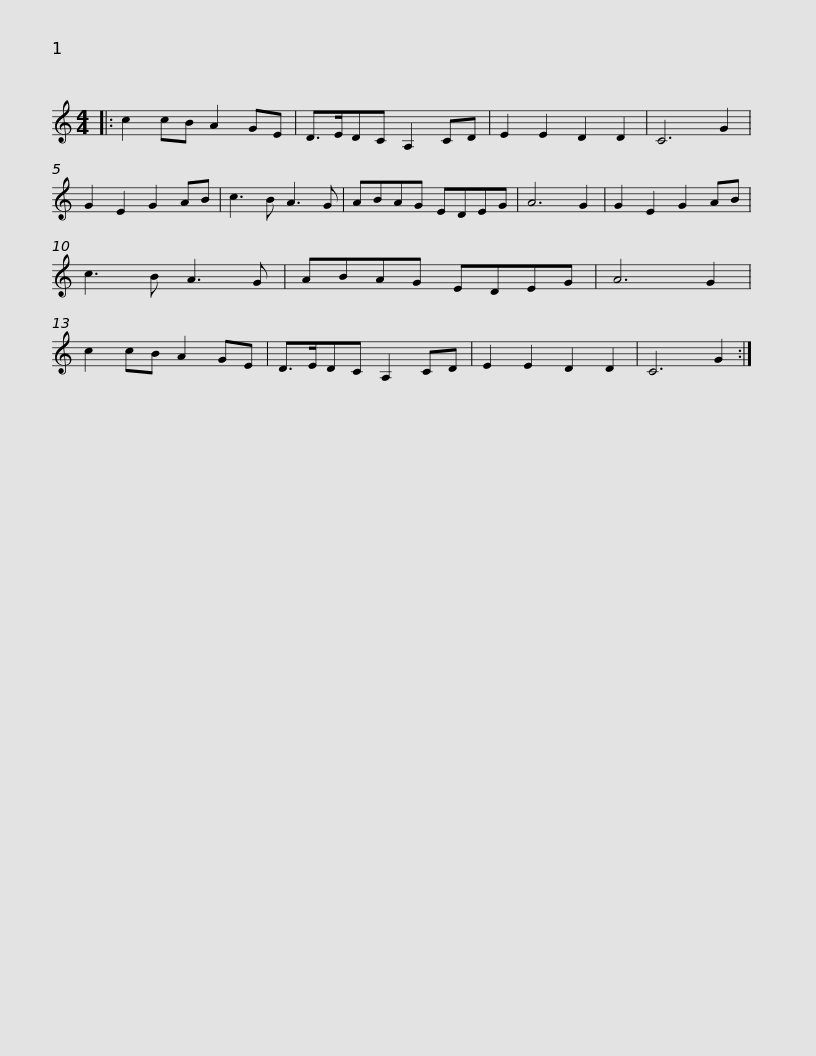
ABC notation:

X:1
L:1/8
M:4/4
I:linebreak $
K:C
V:1 treble
V:1
|: c2 cB A2 GE | D>EDC A,2 CD | E2 E2 D2 D2 | C6 G2 | G2 E2 G2 AB | %5
 c3 B A3 G | ABAG EDEG | A6 G2 |$ G2 E2 G2 AB | c3 B A3 G | %10
 ABAG EDEG | A6 G2 | c2 cB A2 GE | D>EDC A,2 CD | E2 E2 D2 D2 | %15
 C6 G2 :| %16
